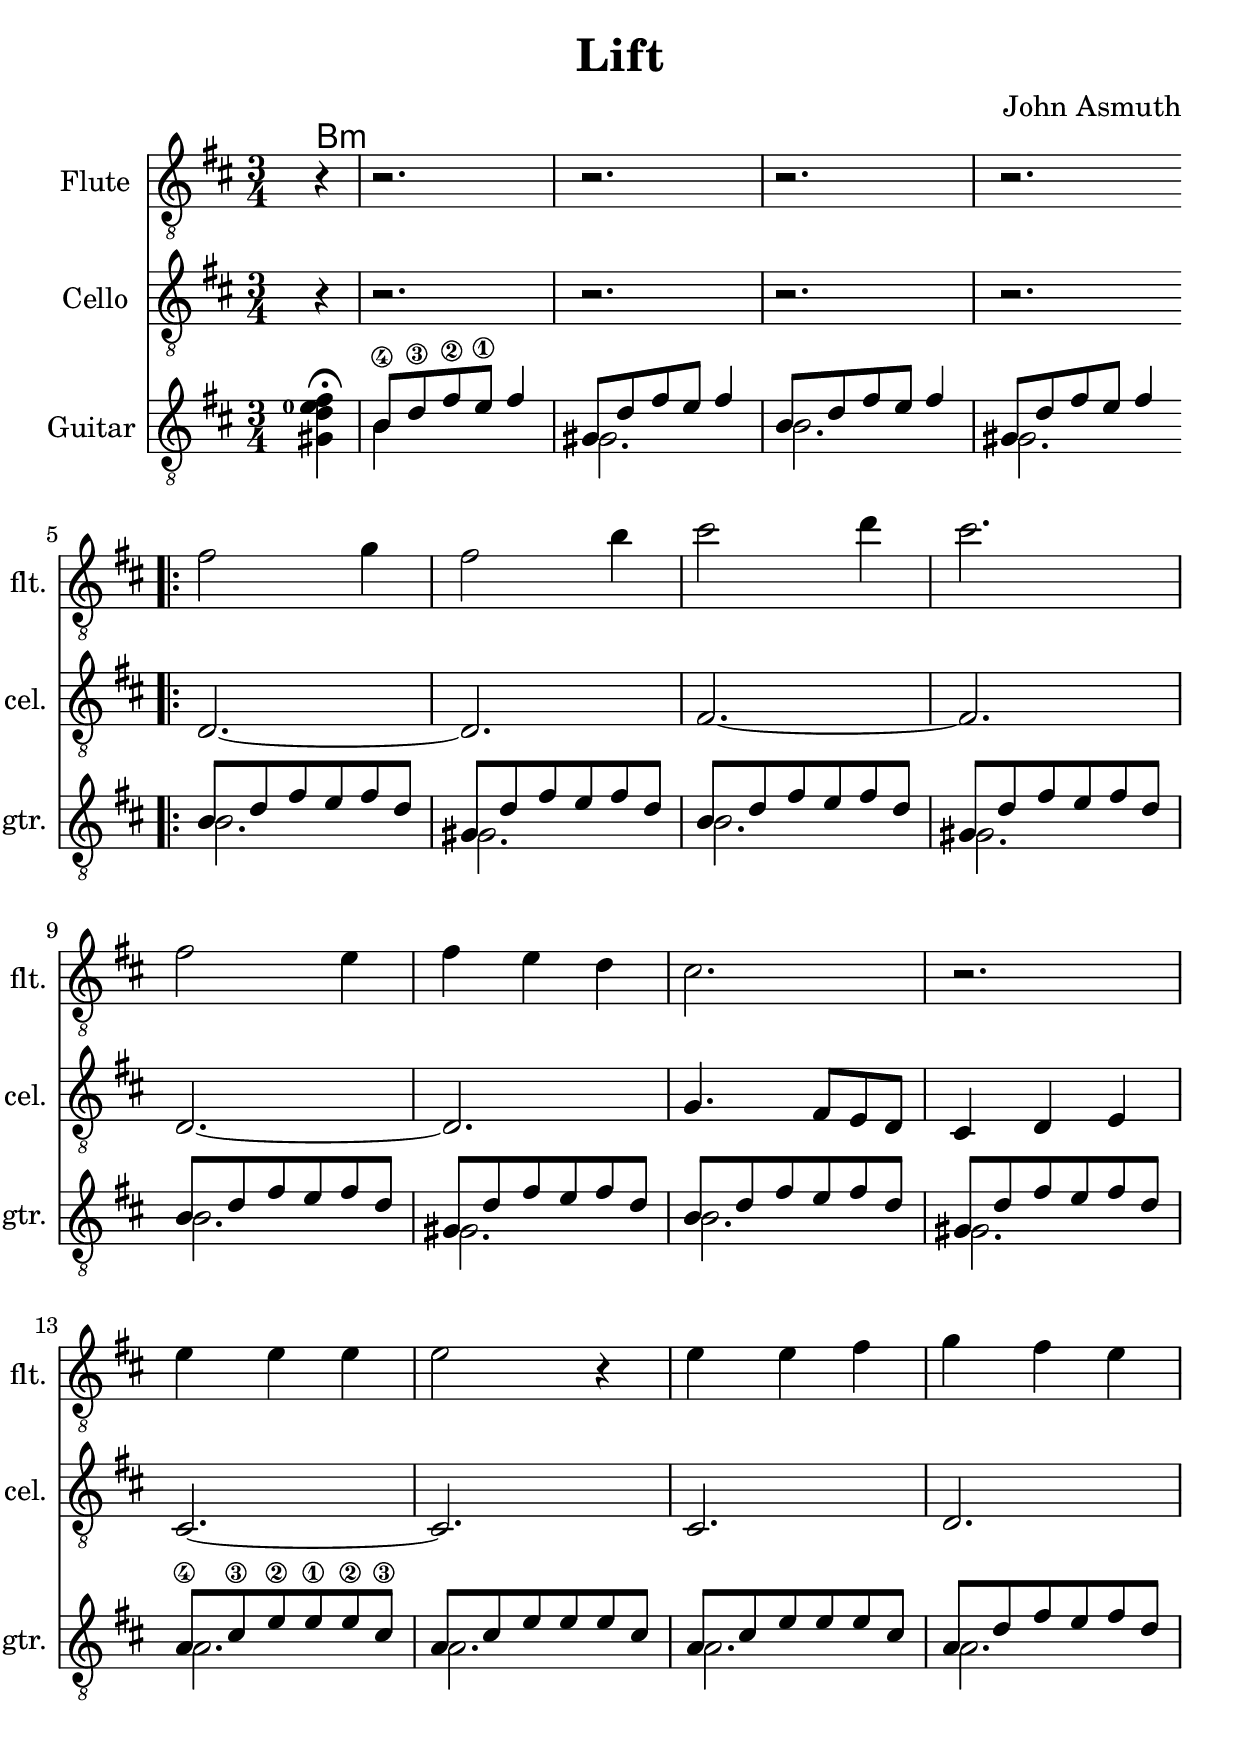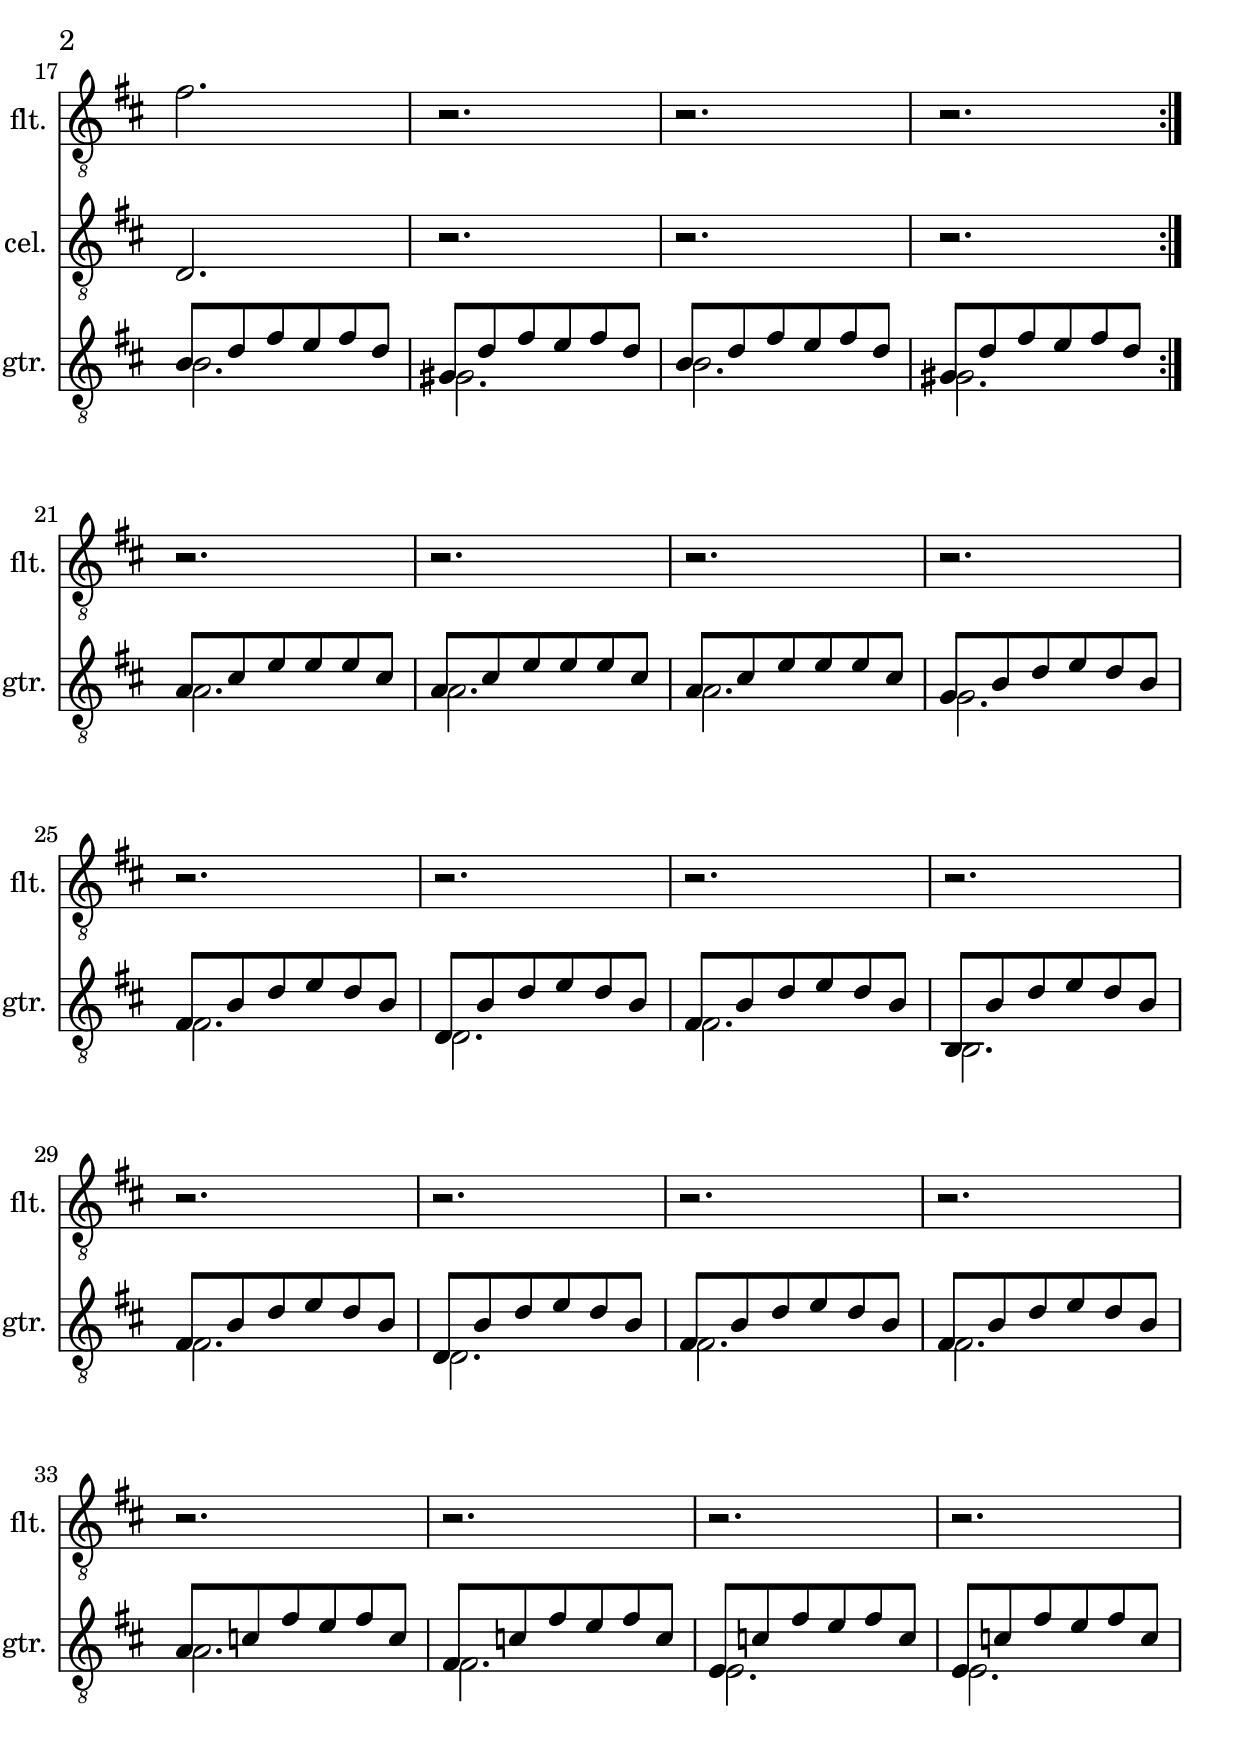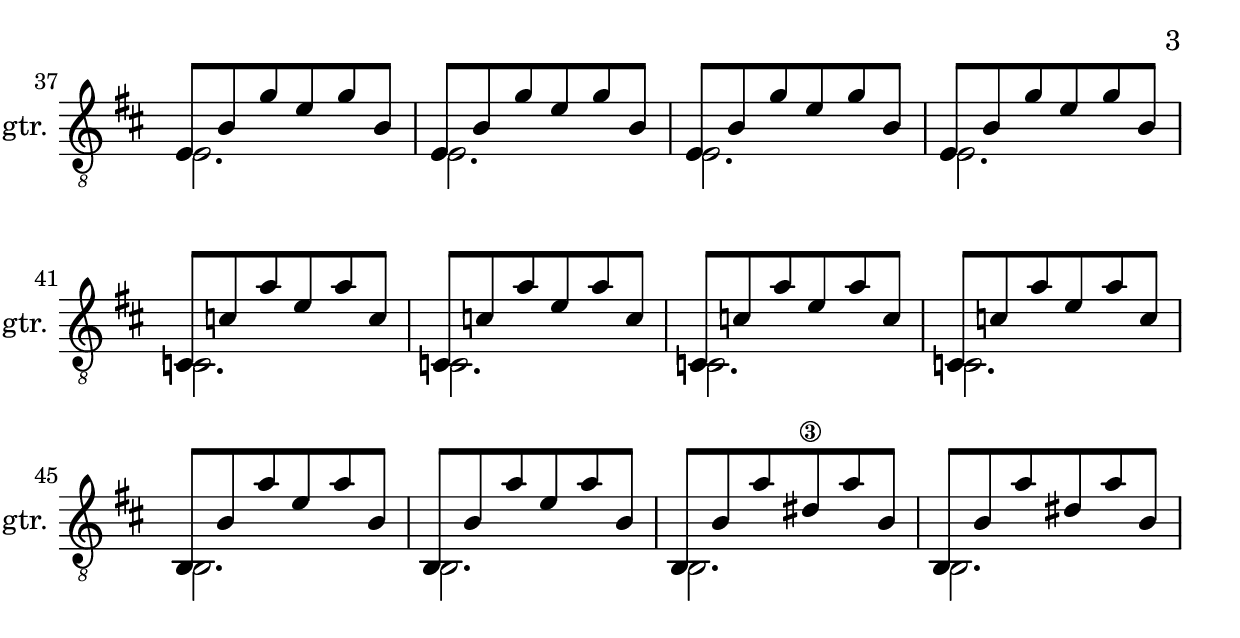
\version "2.18.2"
\header {
  title = "Lift"
  composer = "John Asmuth"
}

\include "bbarred.ly"
#(define RH rightHandFinger)

#(set-global-staff-size 25)

<<
  \time 3/4
  \partial 4
  
  \chords {
    b4:m
  }
  
  \new Staff \with {
    instrumentName = #"Flute "
    shortInstrumentName = #"flt. "
  }
  {
    \clef "treble_8"
    \key d \major
    r4 |
    % 1
    r2. | r2. |
    r2. | r2. | \break
    % 5
    \bar ".|:" fis'2 g'4 | fis'2 b'4 |
    cis''2 d''4 | cis''2. | \break
    % 9
    fis'2 e'4 | fis'4 e' d' |
    cis'2. | r2. | \break
    % 13
    e'4 e' e' | e'2 r4 |
    e'4 e' fis' | g'4 fis' e' |  \break
    % 17
    fis'2. | r2. |
    r2. | r2. | \bar ":|." \break
    % 21
    r2. | r2. |
    r2. | r2. | \break 
    % 25
    r2. | r2. |
    r2. | r2. | \break 
    % 29
    r2. | r2. |
    r2. | r2. | \break 
    % 33
    r2. | r2. |
    r2. | r2. | \break 
  }
  
  \new Staff \with {
    instrumentName = #"Cello "
    shortInstrumentName = #"cel. "
  }
  {
    \clef "treble_8"
    \key d \major
    r4 |
    % 1
    r2. | r2. |
    r2. | r2. | \break
    % 5
    d2.~ | d2. |
    fis2.~ | fis2. | \break
    % 9
    d2.~ | d2. |
    g4. fis8 e d | cis4 d e | \break
    % 13
    cis2.~ | cis2. |
    cis2. | d2. | \break
    % 17
    d2. | r2. |
    r2. | r2. | \break
  }
  
  \new Staff \with {
    instrumentName = #"Guitar "
    shortInstrumentName = #"gtr. "
  } {
    \clef "treble_8"
    \key d \major
    \set stringNumberOrientations = #'(down)
    \set fingeringOrientations = #'(left)
    <gis d' fis' e'-0>4\fermata |
    <<
    \new Voice { \voiceOne
      % 1
      <b\4>8 d'\3 fis'\2 e'\1 fis'4 | gis8 d' fis' e' fis'4 | 
      b8 d' fis' e' fis'4 | gis8 d' fis' e' fis'4 | 
      % 5
      b8 d' fis' e' fis' d' | gis8 d' fis' e' fis' d' | 
      b8 d' fis' e' fis' d' | gis8 d' fis' e' fis' d' | 
      % 9
      b8 d' fis' e' fis' d' | gis8 d' fis' e' fis' d' | 
      b8 d' fis' e' fis' d' | gis8 d' fis' e' fis' d' |
      % 13
      <a\4>8 cis'\3 e'\2 e'\1 e'\2 cis'\3 | a8 cis' e' e' e' cis' |
      a8 cis' e' e' e' cis' | a8 d' fis' e' fis' d' |
      % 17
      b8 d' fis' e' fis' d' | gis8 d' fis' e' fis' d' | 
      b8 d' fis' e' fis' d' | gis8 d' fis' e' fis' d' |
      % 21
      a8 cis' e' e' e' cis' | a8 cis' e' e' e' cis' |
      a8 cis' e' e' e' cis' | g8 b d' e' d' b |
      % 25
      fis8 b d' e' d' b | d8 b d' e' d' b |
      fis8 b d' e' d' b | b,8 b d' e' d' b |
      % 29
      fis8 b d' e' d' b | d8 b d' e' d' b |
      fis8 b d' e' d' b | fis8 b d' e' d' b |
      % 33
      a8 c' fis' e' fis' c' | fis8 c' fis' e' fis' c' |
      e8 c' fis' e' fis' c' | e8 c' fis' e' fis' c' |
      % 37
      e8 b g' e' g' b | e8 b g' e' g' b |
      e8 b g' e' g' b | e8 b g' e' g' b |
      % 41
      c8 c' a' e' a' c' | c8 c' a' e' a' c' |
      c8 c' a' e' a' c' | c8 c' a' e' a' c' |
      % 45
      b,8 b a' e' a' b | b,8 b a' e' a' b |
      b,8 b a' dis'\3 a' b | b,8 b a' dis' a' b |
    }
    \new Voice { \voiceTwo
      % 1
      b4 s2 | gis2. |
      b2. | gis2. |
      % 5
      b2. | gis2. |
      b2. | gis2. |
      % 9
      b2. | gis2. |
      b2. | gis2. |
      % 13
      a2. | a2. |
      a2. | a2. |
      % 17
      b2. | gis2. |
      b2. | gis2. |
      % 21
      a2. | a2. |
      a2. | g2. |
      % 24
      fis2. | d2. |
      fis2. | b,2. |
      % 29
      fis2. | d2. |
      fis2. | fis2. |
      % 33
      a2. | fis2. |
      e2. | e2. |
      % 37
      e2. | e2. |
      e2. | e2. |
      % 41
      c2. | c2. |
      c2. | c2. |
      % 45
      b,2. | b,2. |
      b,2. | b,2. |
    }
    >>
  }
>>